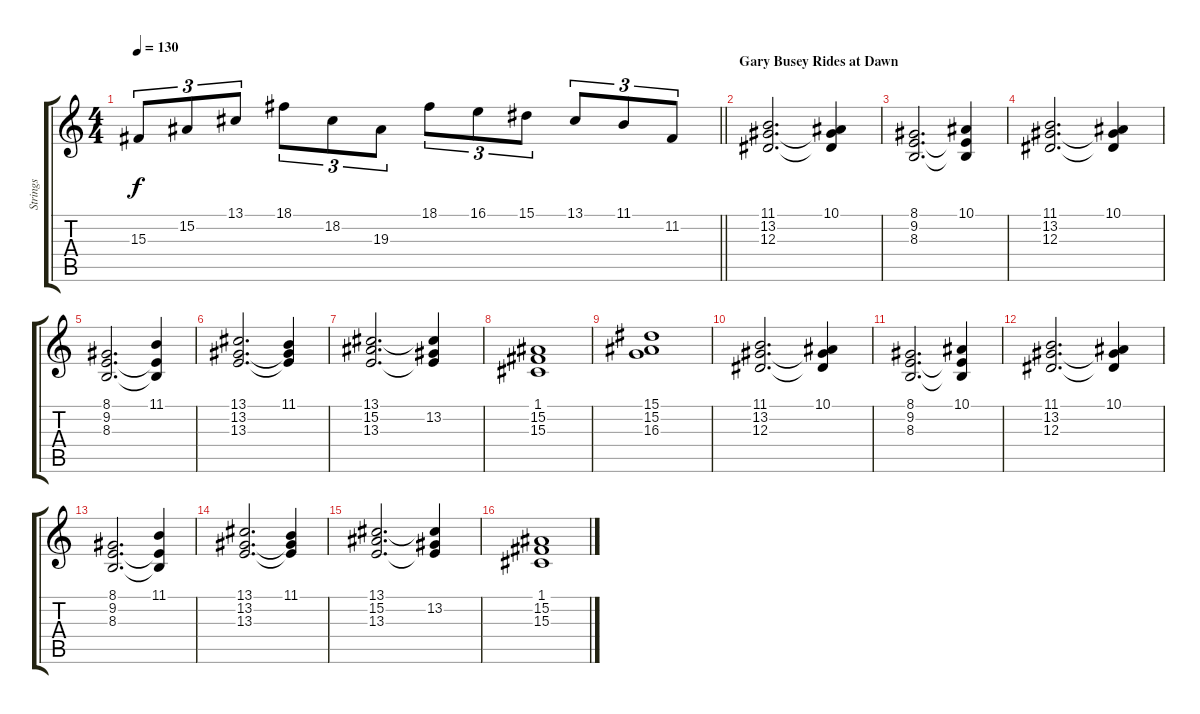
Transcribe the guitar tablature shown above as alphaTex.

\track ("Strings" "Strings") {instrument stringensemble1}
\staff {score tabs}
\tuning (C4 G3 Eb3 Bb2 F2 C2) {hide}
\ts (4 4)
\tempo 130
\clef g2
\barLineRight lightlight
\ks c
15.3.8{tu (3 2) dy f} 15.2.8{tu (3 2)} 13.1.8{tu (3 2)} 18.1.8{tu (3 2)} 18.2.8{tu (3 2)} 19.3.8{tu (3 2)} 18.1.8{tu (3 2)} 16.1.8{tu (3 2)} 15.1.8{tu (3 2)} 13.1.8{tu (3 2)} 11.1.8{tu (3 2)} 11.2.8{tu (3 2)} |
\section ("" "Gary Busey Rides at Dawn")
(11.1 13.2 12.3).2{d} (10.1 13.2{t} 12.3{t}).4 |
(8.1 9.2 8.3).2{d} (10.1 9.2{t} 8.3{t}).4 |
(11.1 13.2 12.3).2{d} (10.1 13.2{t} 12.3{t}).4 |
(8.1 9.2 8.3).2{d} (11.1 9.2{t} 8.3{t}).4 |
(13.1 13.2 13.3).2{d} (11.1 13.2{t} 13.3{t}).4 |
(13.1 15.2 13.3).2{d} (13.1{t} 13.2 13.3{t}).4 |
(1.1 15.2 15.3).1 |
(15.1 15.2 16.3).1 |
(11.1 13.2 12.3).2{d} (10.1 13.2{t} 12.3{t}).4 |
(8.1 9.2 8.3).2{d} (10.1 9.2{t} 8.3{t}).4 |
(11.1 13.2 12.3).2{d} (10.1 13.2{t} 12.3{t}).4 |
(8.1 9.2 8.3).2{d} (11.1 9.2{t} 8.3{t}).4 |
(13.1 13.2 13.3).2{d} (11.1 13.2{t} 13.3{t}).4 |
(13.1 15.2 13.3).2{d} (13.1{t} 13.2 13.3{t}).4 |
(1.1 15.2 15.3).1
